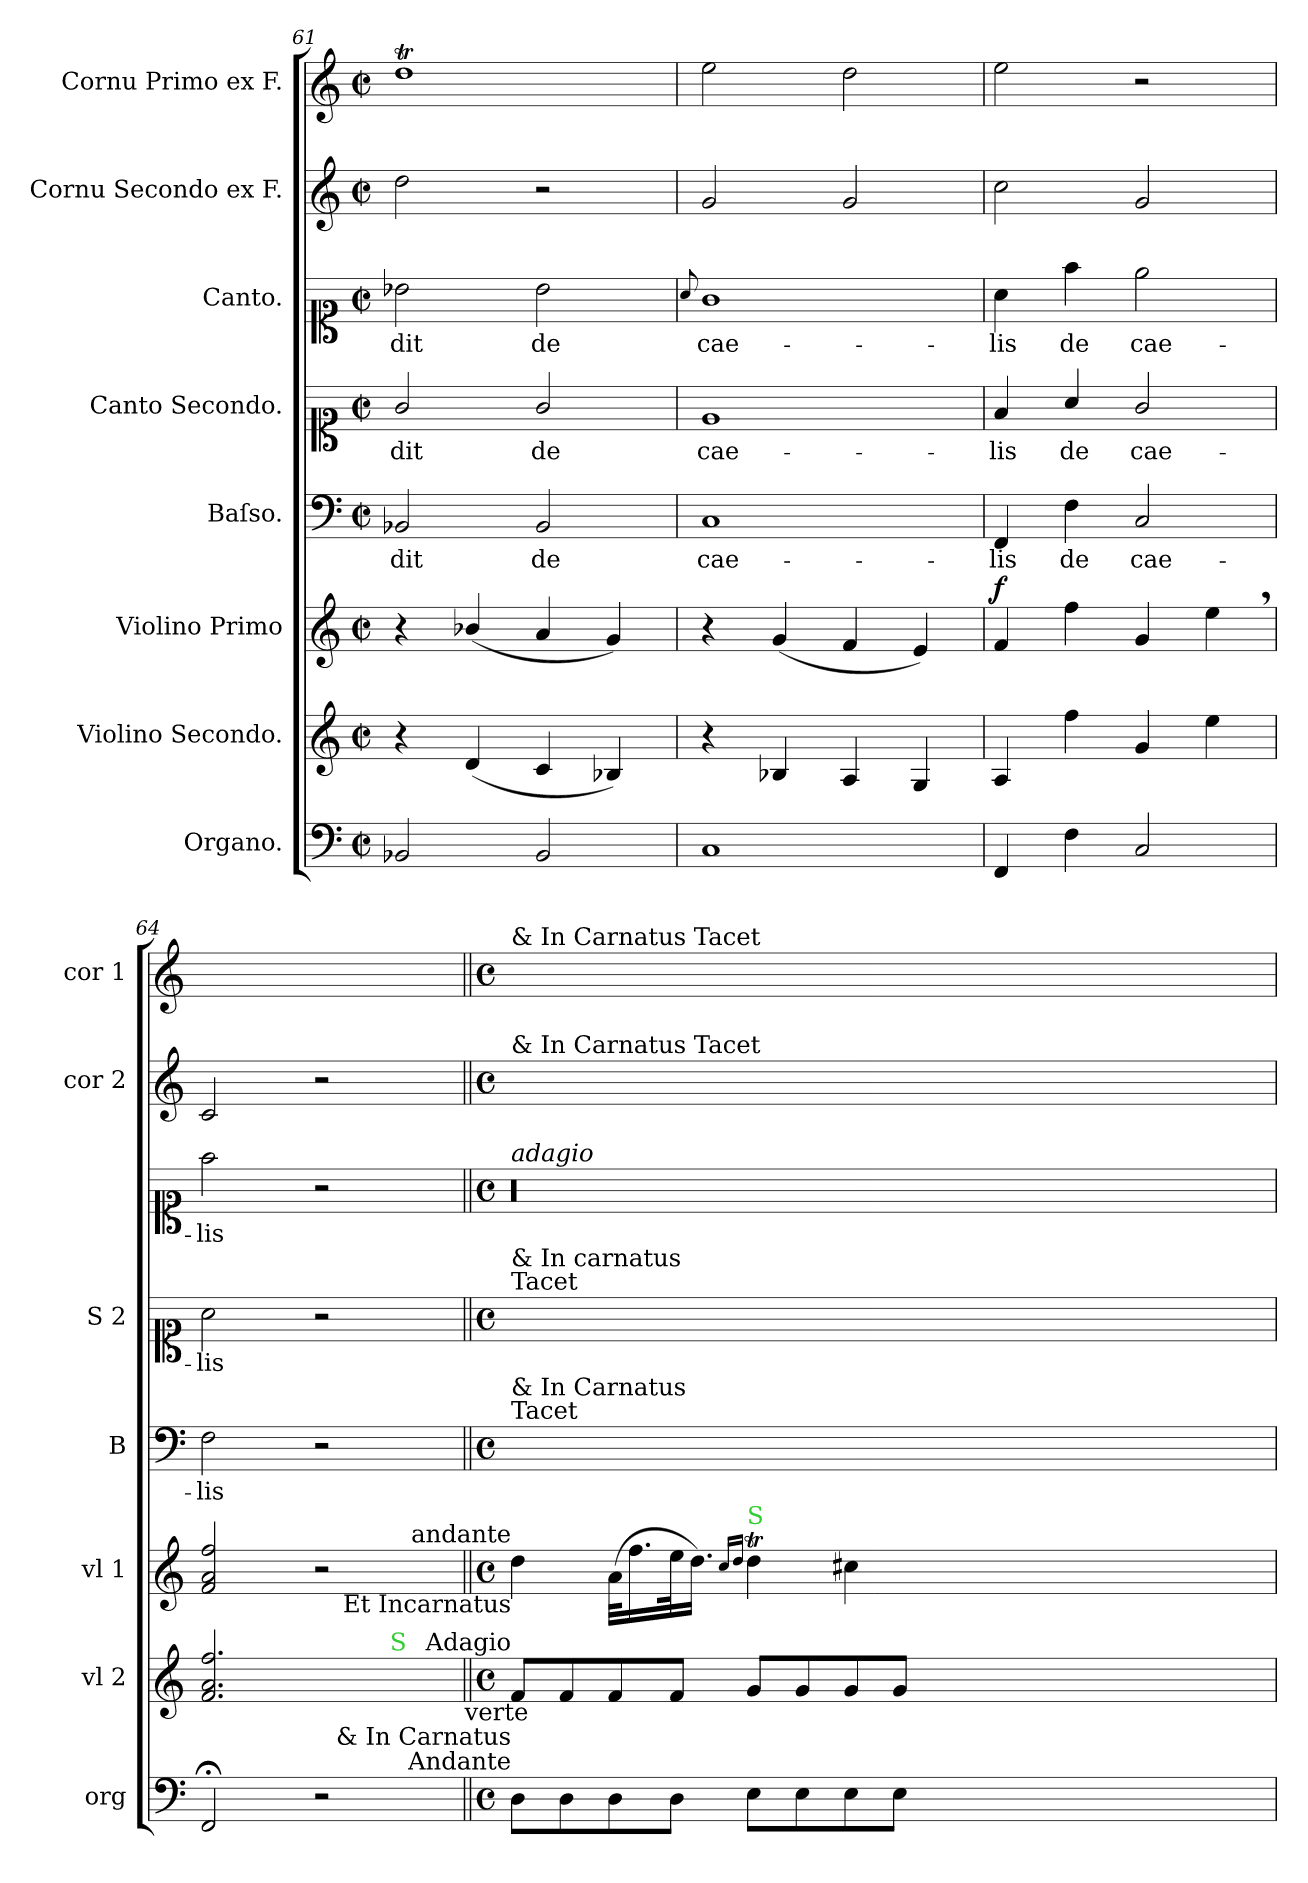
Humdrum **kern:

**kern	**kern	**kern	**dynam	**kern	**text	**kern	**text	**kern	**text	**kern	**kern
*part8	*part7	*part6	*part6	*part5	*part5	*part4	*part4	*part3	*part3	*part2	*part1
*staff8	*staff7	*staff6	*staff6	*staff5	*staff5	*staff4	*staff4	*staff3	*staff3	*staff2	*staff1
*I"Organo.	*I"Violino Secondo.	*I"Violino Primo	*	*I"Baſso.	*	*I"Canto Secondo.	*	*I"Canto.	*	*I"Cornu Secondo ex F.	*I"Cornu Primo ex F.
*I'org	*I'vl 2	*I'vl 1	*	*I'B	*	*I'S 2	*	*	*	*I'cor 2	*I'cor 1
*clefF4	*clefG2	*clefG2	*	*clefF4	*	*clefC1	*	*clefC1	*	*clefG2	*clefG2
*	*	*	*	*	*	*	*	*	*	*ITrd4c7	*ITrd4c7
*M2/2	*M2/2	*M2/2	*	*M2/2	*	*M2/2	*	*M2/2	*	*M2/2	*M2/2
*met(c|)	*met(c|)	*met(c|)	*	*met(c|)	*	*met(c|)	*	*met(c|)	*	*met(c|)	*met(c|)
=61	=61	=61	=61	=61	=61	=61	=61	=61	=61	=61	=61
2BB-/	4r	4r	.	2BB-/	-dit	2g/	-dit	2b-\	-dit	2g\	1gT/
.	(4d/	(4b-/	.	.	.	.	.	.	.	.	.
2BB-/	4c/	4a/	.	2BB-/	de	2g/	de	2b-\	de	2r	.
.	4B-/)	4g/)	.	.	.	.	.	.	.	.	.
=62	=62	=62	=62	=62	=62	=62	=62	=62	=62	=62	=62
.	.	.	.	.	.	.	.	8qqa/	.	.	.
1C/	4r	4r	.	1C/	cae-	1e/	cae-	1g\	cae-	2c/	2a\
.	4B-/	(4g/	.	.	.	.	.	.	.	.	.
.	4A/	4f/	.	.	.	.	.	.	.	2c/	2g\
.	4G/	4e/)	.	.	.	.	.	.	.	.	.
=63	=63	=63	=63	=63	=63	=63	=63	=63	=63	=63	=63
!	!	!	!LO:DY:a	!	!	!	!	!	!	!	!
4FF/	4A/	4f/	f	4FF/	-lis	4f/	-lis	4a\	-lis	2f\	2a\
4F\	4ff\	4ff\	.	4F\	de	4a/	de	4ff\	de	.	.
2C/	4g/	4g/	.	2C/	cae-	2g/	cae-	2ee\	cae-	2c/	2r
.	4ee\	4ee,\	.	.	.	.	.	.	.	.	.
=64	=64	=64	=64	=64	=64	=64	=64	=64	=64	=64	=64
2FF;</	2.f/ 2.a/ 2.ff/	2f/ 2a/ 2ff/	.	2F\	-lis	2a\	-lis	2ff\	-lis	2F/	1ryy
2r	.	2r	.	2r	.	2r	.	2r	.	2r	.
!	!LO:TX:a:color=limegreen:t=S	!	!	!	!	!	!	!	!	!	!
.	4ryy	.	.	.	.	.	.	.	.	.	.
!	!LO:TX:b:t=verte	!	!	!	!	!	!	!	!	!	!
=65||	=65||	=65||	=65||	=65||	=65||	=65||	=65||	=65||	=65||	=65||	=65||
*M4/4	*M4/4	*M4/4	*	*M4/4	*	*M4/4	*	*M4/4	*	*M4/4	*M4/4
*met(c)	*met(c)	*met(c)	*	*met(c)	*	*met(c)	*	*met(c)	*	*met(c)	*met(c)
!	!	!	!	!	!	!	!	!	!	!	!LO:TX:a:t=& In Carnatus Tacet
!	!	!	!	!	!	!	!	!	!	!LO:TX:a:t=& In Carnatus Tacet	!
!	!	!	!	!	!	!	!	!LO:TX:a:i:t=adagio	!	!	!
!	!	!	!	!	!	!LO:TX:a:t=& In carnatus\nTacet	!	!	!	!	!
!	!	!	!	!LO:TX:a:t=& In Carnatus\nTacet	!	!	!	!	!	!	!
!	!	!LO:TX:b:rj:t=Et Incarnatus	!	!	!	!	!	!	!	!	!
!	!	!LO:TX:a:rj:t=andante	!	!	!	!	!	!	!	!	!
!	!LO:TX:b:rj:t=& In Carnatus	!	!	!	!	!	!	!	!	!	!
!	!LO:TX:a:rj:t=Adagio	!	!	!	!	!	!	!	!	!	!
!LO:TX:a:rj:t=Andante	!	!	!	!	!	!	!	!	!	!	!
8D\L	8f/L	4dd\	.	1ryy	.	1ryy	.	00r	.	1ryy	1ryy
8D\	8f/	.	.	.	.	.	.	.	.	.	.
8D\	8f/	(32a\KLL	.	.	.	.	.	.	.	.	.
.	.	16.ff\	.	.	.	.	.	.	.	.	.
8D\J	8f/J	32ee\K	.	.	.	.	.	.	.	.	.
.	.	16.dd\JJ)	.	.	.	.	.	.	.	.	.
.	.	16qqcc/LL	.	.	.	.	.	.	.	.	.
.	.	16qqdd/JJ	.	.	.	.	.	.	.	.	.
!	!	!LO:TX:a:color=limegreen:t=S	!	!	!	!	!	!	!	!	!
8E\L	8g/L	4ddT\	.	.	.	.	.	.	.	.	.
8E\	8g/	.	.	.	.	.	.	.	.	.	.
8E\	8g/	4cc#X\	.	.	.	.	.	.	.	.	.
8E\J	8g/J	.	.	.	.	.	.	.	.	.	.
0.ryy	0.ryy	0.ryy	.	0.ryy	.	0.ryy	.	.	.	0.ryy	0.ryy
=	=	=	=	=	=	=	=	=	=	=	=
*-	*-	*-	*-	*-	*-	*-	*-	*-	*-	*-	*-
